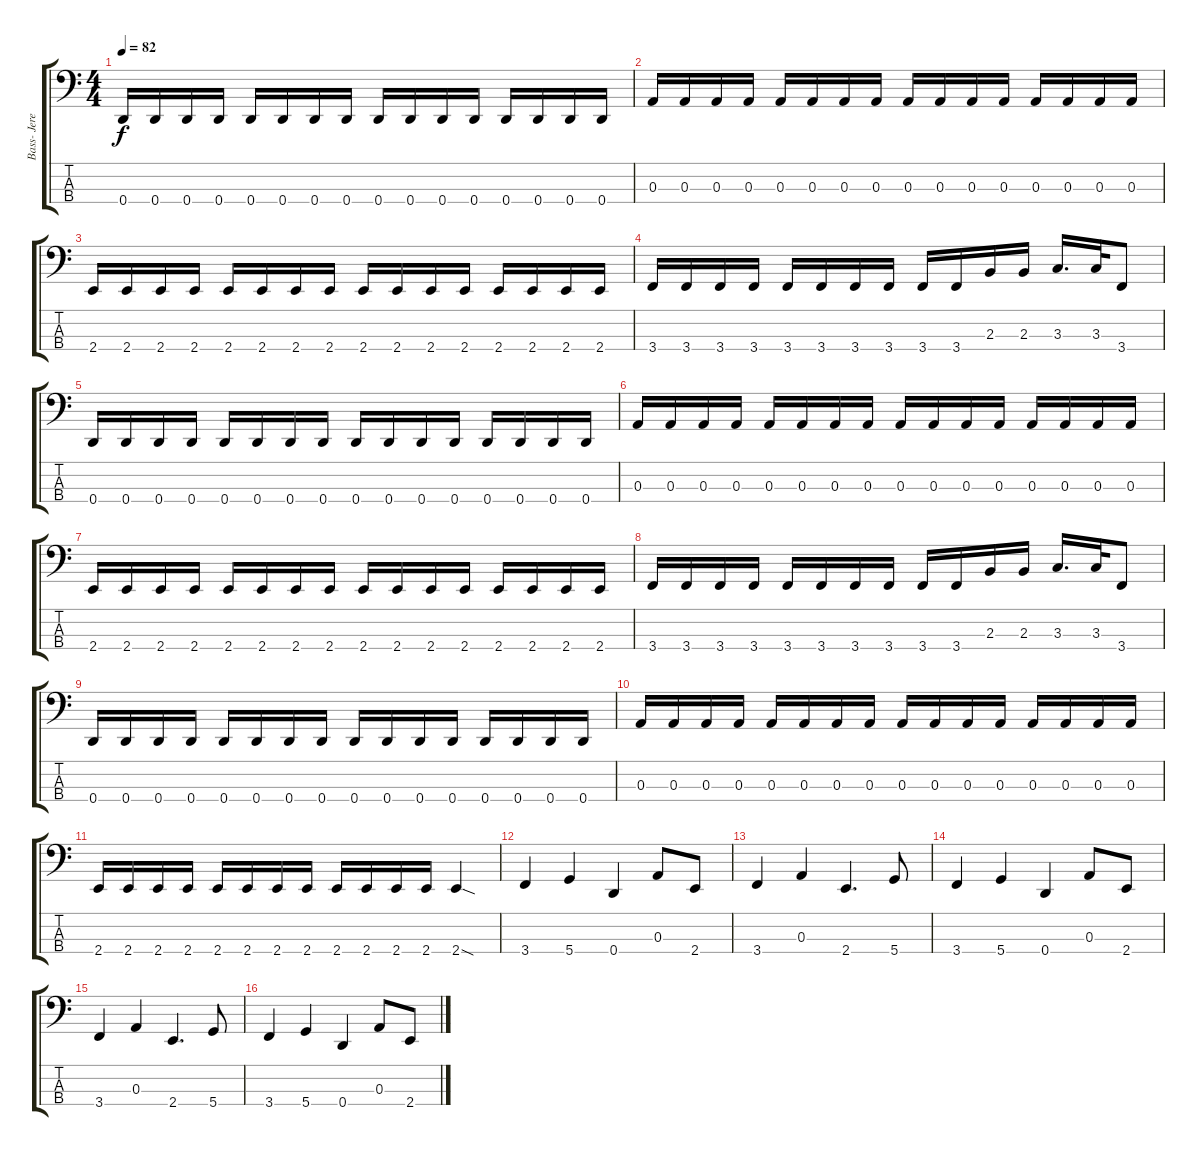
\track ("Bass- Jeremy Davis" "Bass- Jere") {instrument electricbassfinger}
\staff {score tabs}
\tuning (G2 D2 A1 D1) {hide}
\ts (4 4)
\tempo 82
\clef f4
\ks c
0.4.16{dy f} 0.4.16 0.4.16 0.4.16 0.4.16 0.4.16 0.4.16 0.4.16 0.4.16 0.4.16 0.4.16 0.4.16 0.4.16 0.4.16 0.4.16 0.4.16 |
0.3.16 0.3.16 0.3.16 0.3.16 0.3.16 0.3.16 0.3.16 0.3.16 0.3.16 0.3.16 0.3.16 0.3.16 0.3.16 0.3.16 0.3.16 0.3.16 |
2.4.16 2.4.16 2.4.16 2.4.16 2.4.16 2.4.16 2.4.16 2.4.16 2.4.16 2.4.16 2.4.16 2.4.16 2.4.16 2.4.16 2.4.16 2.4.16 |
3.4.16 3.4.16 3.4.16 3.4.16 3.4.16 3.4.16 3.4.16 3.4.16 3.4.16 3.4.16 2.3.16 2.3.16 3.3.16{d} 3.3.32 3.4.8 |
0.4.16 0.4.16 0.4.16 0.4.16 0.4.16 0.4.16 0.4.16 0.4.16 0.4.16 0.4.16 0.4.16 0.4.16 0.4.16 0.4.16 0.4.16 0.4.16 |
0.3.16 0.3.16 0.3.16 0.3.16 0.3.16 0.3.16 0.3.16 0.3.16 0.3.16 0.3.16 0.3.16 0.3.16 0.3.16 0.3.16 0.3.16 0.3.16 |
2.4.16 2.4.16 2.4.16 2.4.16 2.4.16 2.4.16 2.4.16 2.4.16 2.4.16 2.4.16 2.4.16 2.4.16 2.4.16 2.4.16 2.4.16 2.4.16 |
3.4.16 3.4.16 3.4.16 3.4.16 3.4.16 3.4.16 3.4.16 3.4.16 3.4.16 3.4.16 2.3.16 2.3.16 3.3.16{d} 3.3.32 3.4.8 |
0.4.16 0.4.16 0.4.16 0.4.16 0.4.16 0.4.16 0.4.16 0.4.16 0.4.16 0.4.16 0.4.16 0.4.16 0.4.16 0.4.16 0.4.16 0.4.16 |
0.3.16 0.3.16 0.3.16 0.3.16 0.3.16 0.3.16 0.3.16 0.3.16 0.3.16 0.3.16 0.3.16 0.3.16 0.3.16 0.3.16 0.3.16 0.3.16 |
2.4.16 2.4.16 2.4.16 2.4.16 2.4.16 2.4.16 2.4.16 2.4.16 2.4.16 2.4.16 2.4.16 2.4.16 2.4{sod}.4 |
3.4.4 5.4.4 0.4.4 0.3.8 2.4.8 |
3.4.4 0.3.4 2.4.4{d} 5.4.8 |
3.4.4 5.4.4 0.4.4 0.3.8 2.4.8 |
3.4.4 0.3.4 2.4.4{d} 5.4.8 |
3.4.4 5.4.4 0.4.4 0.3.8 2.4.8
